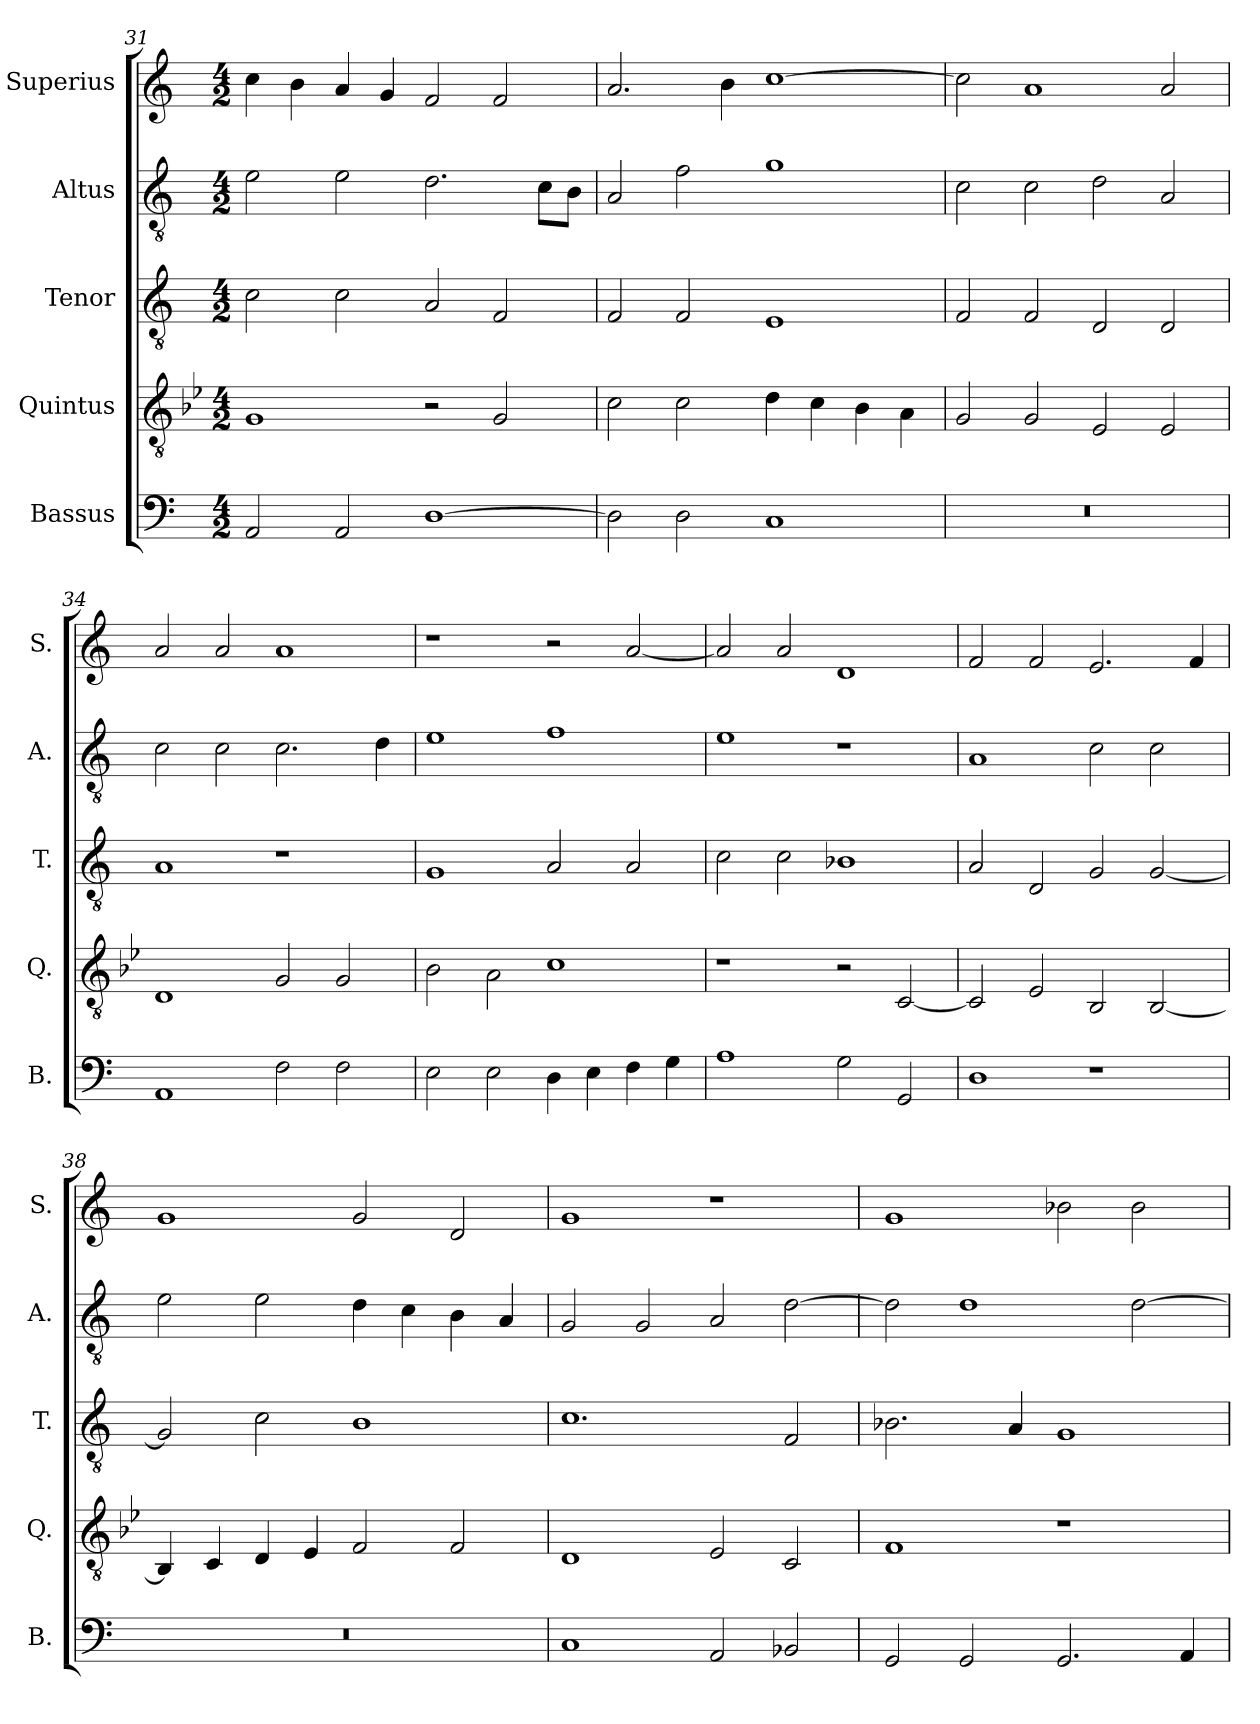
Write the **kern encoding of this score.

**kern	**kern	**kern	**kern	**kern
*part5	*part4	*part3	*part2	*part1
*staff5	*staff4	*staff3	*staff2	*staff1
*I"Bassus	*I"Quintus	*I"Tenor	*I"Altus	*I"Superius
*I'B.	*I'Q.	*I'T.	*I'A.	*I'S.
*clefF4	*clefGv2	*clefGv2	*clefGv2	*clefG2
*	*ITrd8c14	*	*ITrd1c2	*
*k[]	*k[b-e-]	*k[]	*k[b-e-]	*k[]
*M4/2	*M4/2	*M4/2	*M4/2	*M4/2
=31	=31	=31	=31	=31
2AA/	1GG	2c\	2d\	4cc\
.	.	.	.	4b\
2AA/	.	2c\	2d\	4a/
.	.	.	.	4g/
[1D	2r	2A/	2.c\	2f/
.	2GG/	2F/	.	2f/
.	.	.	8B-\L	.
.	.	.	8A\J	.
!!LO:PB:g=z
=32	=32	=32	=32	=32
2D\]	2C\	2F/	2G/	2.a/
2D\	2C\	2F/	2e-\	.
.	.	.	.	4b\
1C	4D\	1E	1f	[1cc
.	4C\	.	.	.
.	4BB-\	.	.	.
.	4AA\	.	.	.
=33	=33	=33	=33	=33
0r	2GG/	2F/	2B-\	2cc\]
.	2GG/	2F/	2B-\	1a
.	2EE-/	2D/	2c\	.
.	2EE-/	2D/	2G/	2a/
=34	=34	=34	=34	=34
1AA	1DD	1A	2B-\	2a/
.	.	.	2B-\	2a/
2F\	2GG/	1r	2.B-\	1a
2F\	2GG/	.	.	.
.	.	.	4c\	.
=35	=35	=35	=35	=35
2E\	2BB-\	1G	1d	1r
2E\	2AA\	.	.	.
4D\	1C	2A/	1e-	2r
4E\	.	.	.	.
4F\	.	2A/	.	[2a/
4G\	.	.	.	.
!!LO:LB:g=z
=36	=36	=36	=36	=36
1A	1r	2c\	1d	2a/]
.	.	2c\	.	2a/
2G\	2r	1B-X	1r	1d
2GG/	[2CC/	.	.	.
=37	=37	=37	=37	=37
1D	2CC/]	2A/	1G	2f/
.	2EE-/	2D/	.	2f/
1r	2BBB-/	2G/	2B-\	2.e/
.	[2BBB-/	[2G/	2B-\	.
.	.	.	.	4f/
=38	=38	=38	=38	=38
0r	4BBB-/]	2G/]	2d\	1g
.	4CC/	.	.	.
.	4DD/	2c\	2d\	.
.	4EE-/	.	.	.
.	2FF/	1B	4c\	2g/
.	.	.	4B-\	.
.	2FF/	.	4A\	2d/
.	.	.	4G/	.
=39	=39	=39	=39	=39
1C	1DD	1.c	2F/	1g
.	.	.	2F/	.
2AA/	2EE-/	.	2G/	1r
2BB-X/	2CC/	2F/	[2c\	.
!!LO:PB:g=z
=40	=40	=40	=40	=40
2GG/	1FF	2.B-X\	2c\]	1g
2GG/	.	.	1c	.
.	.	4A/	.	.
2.GG/	1r	1G	.	2b-X\
.	.	.	[2c\	2b-\
4AA/	.	.	.	.
=	=	=	=	=
*-	*-	*-	*-	*-
